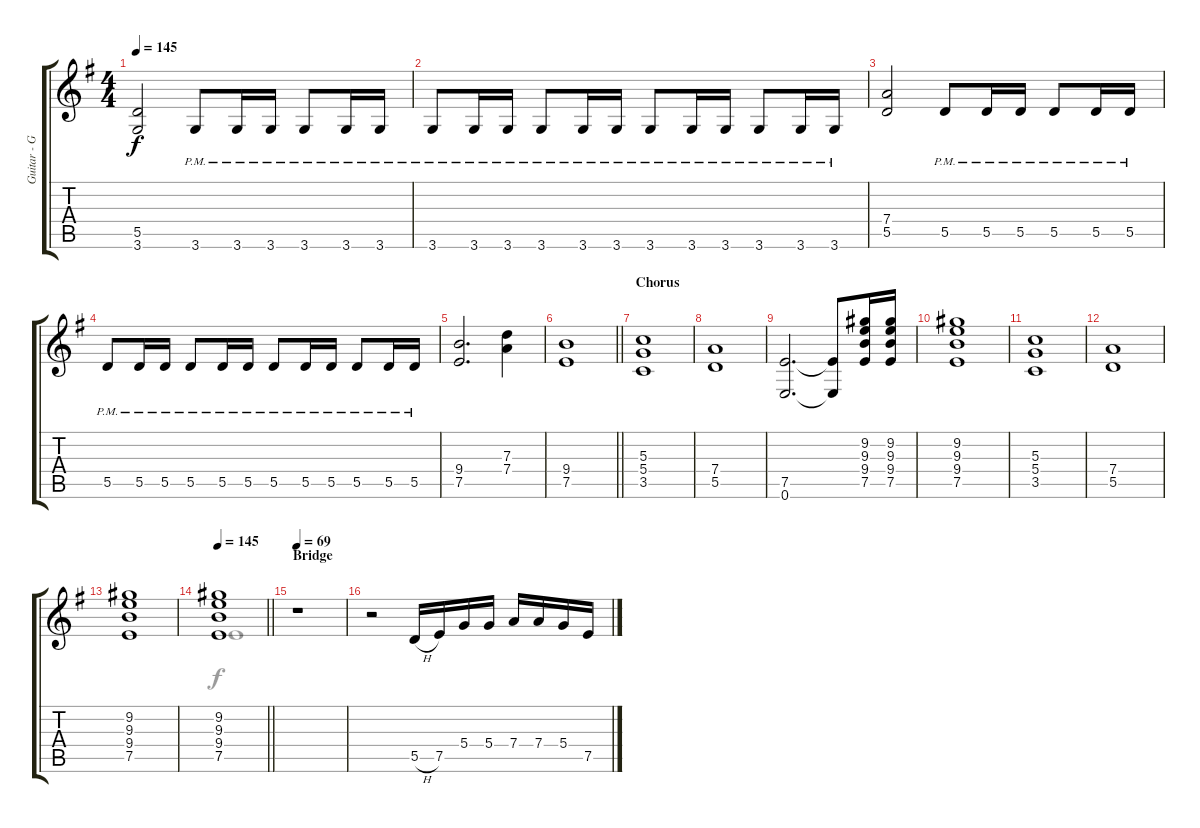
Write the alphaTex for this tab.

\track ("Guitar - Glenn Tipton" "Guitar - G") {instrument distortionguitar}
\staff {score tabs}
\tuning (E4 B3 G3 D3 A2 E2) {hide}
\voice
\ts (4 4)
\tempo 145
\clef g2
\ks g
(5.5 3.6).2{dy f} 3.6{pm}.8 3.6{pm}.16 3.6{pm}.16 3.6{pm}.8 3.6{pm}.16 3.6{pm}.16 |
3.6{pm}.8 3.6{pm}.16 3.6{pm}.16 3.6{pm}.8 3.6{pm}.16 3.6{pm}.16 3.6{pm}.8 3.6{pm}.16 3.6{pm}.16 3.6{pm}.8 3.6{pm}.16 3.6{pm}.16 |
(7.4 5.5).2 5.5{pm}.8 5.5{pm}.16 5.5{pm}.16 5.5{pm}.8 5.5{pm}.16 5.5{pm}.16 |
5.5{pm}.8 5.5{pm}.16 5.5{pm}.16 5.5{pm}.8 5.5{pm}.16 5.5{pm}.16 5.5{pm}.8 5.5{pm}.16 5.5{pm}.16 5.5{pm}.8 5.5{pm}.16 5.5{pm}.16 |
(9.4 7.5).2{d} (7.3 7.4).4 |
\barLineRight lightlight
(9.4 7.5).1 |
\section ("" "Chorus")
(5.3 5.4 3.5).1 |
(7.4 5.5).1 |
(7.5 0.6).2{d} (7.5{t} 0.6{t}).8 (9.2 9.3 9.4 7.5).16 (9.2 9.3 9.4 7.5).16 |
(9.2 9.3 9.4 7.5).1 |
(5.3 5.4 3.5).1 |
(7.4 5.5).1 |
(9.2 9.3 9.4 7.5).1 |
\tempo 145
\barLineRight lightlight
(9.2 9.3 9.4 7.5).1 |
\section ("" "Bridge")
\tempo 69
r.1 |
r.2 5.5{h}.16 7.5.16 5.4.16 5.4.16 7.4.16 7.4.16 5.4.16 7.5.16
\voice
\clef g2
\ottava regular
\simile none
\ks g
|
|
|
|
|
\barLineRight lightlight
|
|
|
|
|
|
|
|
\barLineRight lightlight
7.5.1 |
|
